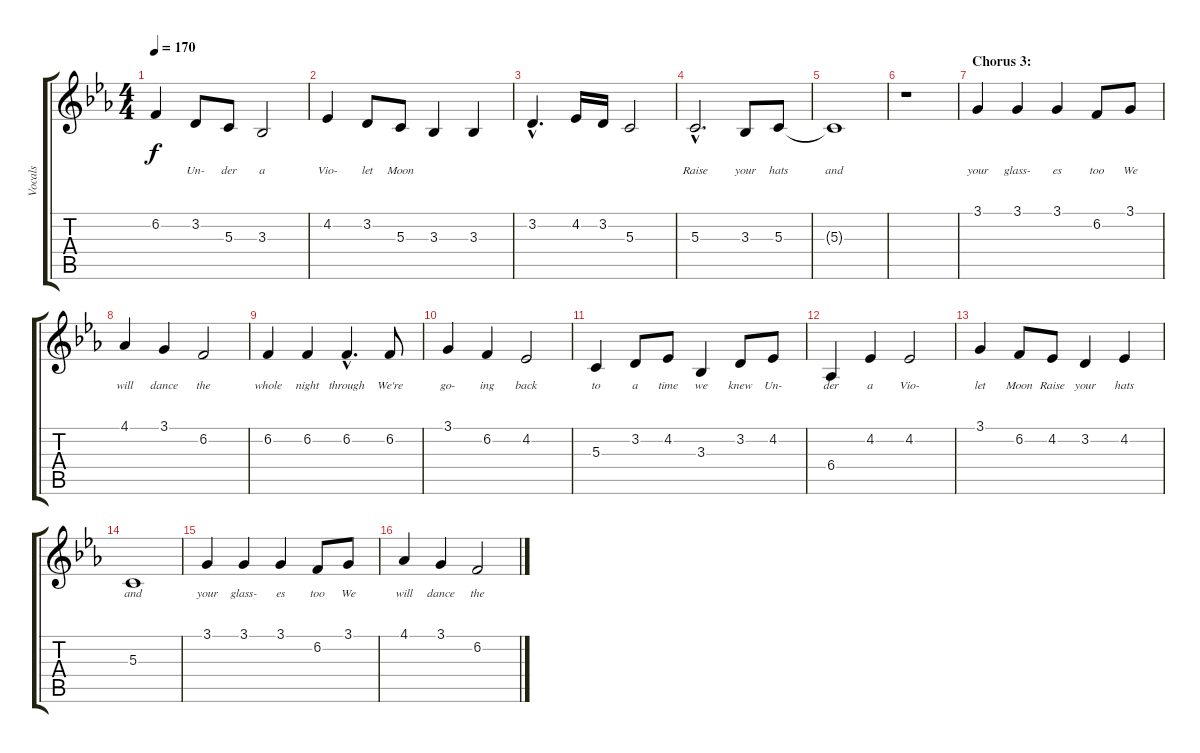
\track ("Vocals" "Vocals") {instrument choiraahs}
\staff {score tabs}
\tuning (E4 B3 G3 D3 A2 E2) {hide}
\ts (4 4)
\tempo 170
\clef g2
\ks cminor
6.2.4{lyrics (0 "") lyrics (1 "") lyrics (2 "") lyrics (3 "") lyrics (4 "") dy f} 3.2.8{lyrics (0 "Un-") lyrics (1 "") lyrics (2 "") lyrics (3 "") lyrics (4 "")} 5.3.8{lyrics (0 "der") lyrics (1 "") lyrics (2 "") lyrics (3 "") lyrics (4 "")} 3.3.2{lyrics (0 "a") lyrics (1 "") lyrics (2 "") lyrics (3 "") lyrics (4 "")} |
4.2.4{lyrics (0 "Vio-") lyrics (1 "") lyrics (2 "") lyrics (3 "") lyrics (4 "")} 3.2.8{lyrics (0 "let") lyrics (1 "") lyrics (2 "") lyrics (3 "") lyrics (4 "")} 5.3.8{lyrics (0 "Moon") lyrics (1 "") lyrics (2 "") lyrics (3 "") lyrics (4 "")} 3.3.4{lyrics (0 "") lyrics (1 "") lyrics (2 "") lyrics (3 "") lyrics (4 "")} 3.3.4{lyrics (0 "") lyrics (1 "") lyrics (2 "") lyrics (3 "") lyrics (4 "")} |
3.2{hac}.4{d lyrics (0 "") lyrics (1 "") lyrics (2 "") lyrics (3 "") lyrics (4 "")} 4.2.16{lyrics (0 "") lyrics (1 "") lyrics (2 "") lyrics (3 "") lyrics (4 "")} 3.2.16{lyrics (0 "") lyrics (1 "") lyrics (2 "") lyrics (3 "") lyrics (4 "")} 5.3.2{lyrics (0 "") lyrics (1 "") lyrics (2 "") lyrics (3 "") lyrics (4 "")} |
5.3{hac}.2{d lyrics (0 "Raise") lyrics (1 "") lyrics (2 "") lyrics (3 "") lyrics (4 "")} 3.3.8{lyrics (0 "your") lyrics (1 "") lyrics (2 "") lyrics (3 "") lyrics (4 "")} 5.3.8{lyrics (0 "hats") lyrics (1 "") lyrics (2 "") lyrics (3 "") lyrics (4 "")} |
5.3{t}.1{lyrics (0 "and") lyrics (1 "") lyrics (2 "") lyrics (3 "") lyrics (4 "")} |
r.1 |
\section ("" "Chorus 3:")
3.1.4{lyrics (0 "your") lyrics (1 "") lyrics (2 "") lyrics (3 "") lyrics (4 "")} 3.1.4{lyrics (0 "glass-") lyrics (1 "") lyrics (2 "") lyrics (3 "") lyrics (4 "")} 3.1.4{lyrics (0 "es") lyrics (1 "") lyrics (2 "") lyrics (3 "") lyrics (4 "")} 6.2.8{lyrics (0 "too") lyrics (1 "") lyrics (2 "") lyrics (3 "") lyrics (4 "")} 3.1.8{lyrics (0 "We") lyrics (1 "") lyrics (2 "") lyrics (3 "") lyrics (4 "")} |
4.1.4{lyrics (0 "will") lyrics (1 "") lyrics (2 "") lyrics (3 "") lyrics (4 "")} 3.1.4{lyrics (0 "dance") lyrics (1 "") lyrics (2 "") lyrics (3 "") lyrics (4 "")} 6.2.2{lyrics (0 "the") lyrics (1 "") lyrics (2 "") lyrics (3 "") lyrics (4 "")} |
6.2.4{lyrics (0 "whole") lyrics (1 "") lyrics (2 "") lyrics (3 "") lyrics (4 "")} 6.2.4{lyrics (0 "night") lyrics (1 "") lyrics (2 "") lyrics (3 "") lyrics (4 "")} 6.2{hac}.4{d lyrics (0 "through") lyrics (1 "") lyrics (2 "") lyrics (3 "") lyrics (4 "")} 6.2.8{lyrics (0 "We're") lyrics (1 "") lyrics (2 "") lyrics (3 "") lyrics (4 "")} |
3.1.4{lyrics (0 "go-") lyrics (1 "") lyrics (2 "") lyrics (3 "") lyrics (4 "")} 6.2.4{lyrics (0 "ing") lyrics (1 "") lyrics (2 "") lyrics (3 "") lyrics (4 "")} 4.2.2{lyrics (0 "back") lyrics (1 "") lyrics (2 "") lyrics (3 "") lyrics (4 "")} |
5.3.4{lyrics (0 "to") lyrics (1 "") lyrics (2 "") lyrics (3 "") lyrics (4 "")} 3.2.8{lyrics (0 "a") lyrics (1 "") lyrics (2 "") lyrics (3 "") lyrics (4 "")} 4.2.8{lyrics (0 "time") lyrics (1 "") lyrics (2 "") lyrics (3 "") lyrics (4 "")} 3.3.4{lyrics (0 "we") lyrics (1 "") lyrics (2 "") lyrics (3 "") lyrics (4 "")} 3.2.8{lyrics (0 "knew") lyrics (1 "") lyrics (2 "") lyrics (3 "") lyrics (4 "")} 4.2.8{lyrics (0 "Un-") lyrics (1 "") lyrics (2 "") lyrics (3 "") lyrics (4 "")} |
6.4.4{lyrics (0 "der") lyrics (1 "") lyrics (2 "") lyrics (3 "") lyrics (4 "")} 4.2.4{lyrics (0 "a") lyrics (1 "") lyrics (2 "") lyrics (3 "") lyrics (4 "")} 4.2.2{lyrics (0 "Vio-") lyrics (1 "") lyrics (2 "") lyrics (3 "") lyrics (4 "")} |
3.1.4{lyrics (0 "let") lyrics (1 "") lyrics (2 "") lyrics (3 "") lyrics (4 "")} 6.2.8{lyrics (0 "Moon") lyrics (1 "") lyrics (2 "") lyrics (3 "") lyrics (4 "")} 4.2.8{lyrics (0 "Raise") lyrics (1 "") lyrics (2 "") lyrics (3 "") lyrics (4 "")} 3.2.4{lyrics (0 "your") lyrics (1 "") lyrics (2 "") lyrics (3 "") lyrics (4 "")} 4.2.4{lyrics (0 "hats") lyrics (1 "") lyrics (2 "") lyrics (3 "") lyrics (4 "")} |
5.3.1{lyrics (0 "and") lyrics (1 "") lyrics (2 "") lyrics (3 "") lyrics (4 "")} |
3.1.4{lyrics (0 "your") lyrics (1 "") lyrics (2 "") lyrics (3 "") lyrics (4 "")} 3.1.4{lyrics (0 "glass-") lyrics (1 "") lyrics (2 "") lyrics (3 "") lyrics (4 "")} 3.1.4{lyrics (0 "es") lyrics (1 "") lyrics (2 "") lyrics (3 "") lyrics (4 "")} 6.2.8{lyrics (0 "too") lyrics (1 "") lyrics (2 "") lyrics (3 "") lyrics (4 "")} 3.1.8{lyrics (0 "We") lyrics (1 "") lyrics (2 "") lyrics (3 "") lyrics (4 "")} |
4.1.4{lyrics (0 "will") lyrics (1 "") lyrics (2 "") lyrics (3 "") lyrics (4 "")} 3.1.4{lyrics (0 "dance") lyrics (1 "") lyrics (2 "") lyrics (3 "") lyrics (4 "")} 6.2.2{lyrics (0 "the") lyrics (1 "") lyrics (2 "") lyrics (3 "") lyrics (4 "")}
